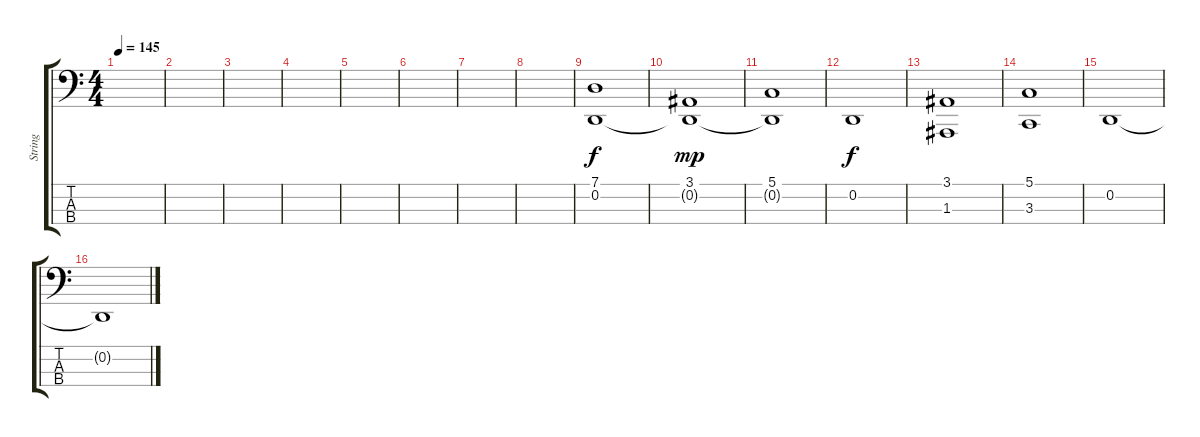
\track ("String" "String") {instrument synthstrings1}
\staff {score tabs}
\tuning (G2 D2 A1 E1) {hide}
\ts (4 4)
\tempo 145
\clef f4
\ks c
|
|
|
|
|
|
|
|
(7.1 0.2).1 |
(3.1 0.2{t}).1{dy mp} |
(5.1 0.2{t}).1 |
0.2.1{dy f} |
(3.1 1.3).1 |
(5.1 3.3).1 |
0.2.1 |
0.2{t}.1
